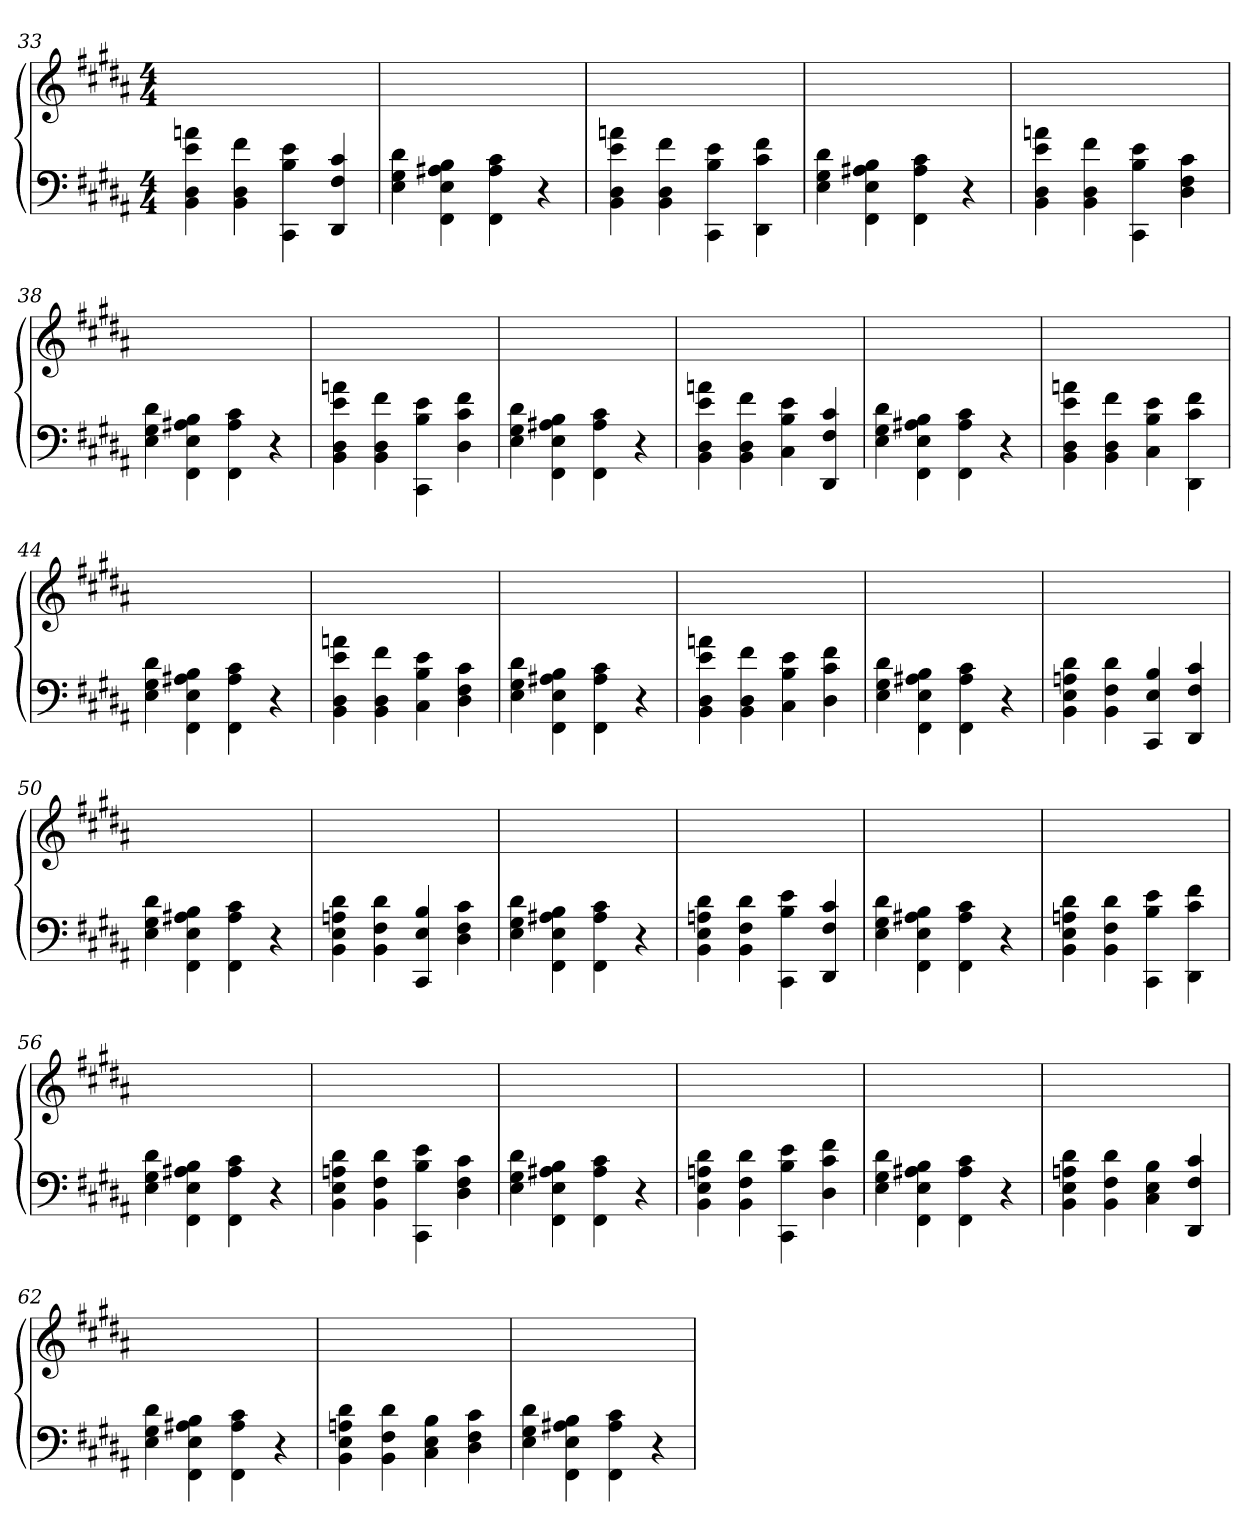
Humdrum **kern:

**kern	**kern
*part2	*part1
*staff2	*staff1
*clefF4	*clefG2
*k[f#c#g#d#a#]	*k[f#c#g#d#a#]
*B:	*B:
*M4/4	*M4/4
=33	=33
4BB 4D# 4e 4an	1ryy
4BB 4D# 4f#	.
4CC# 4B 4e	.
4DD# 4F# 4c#	.
=34	=34
4E 4G# 4d#	1ryy
4FF# 4E 4A#X 4B	.
4FF# 4A# 4c#	.
4r	.
=35	=35
4BB 4D# 4e 4an	1ryy
4BB 4D# 4f#	.
4CC# 4B 4e	.
4DD# 4c# 4f#	.
=36	=36
4E 4G# 4d#	1ryy
4FF# 4E 4A#X 4B	.
4FF# 4A# 4c#	.
4r	.
=37	=37
4BB 4D# 4e 4an	1ryy
4BB 4D# 4f#	.
4CC# 4B 4e	.
4D# 4F# 4c#	.
=38	=38
4E 4G# 4d#	1ryy
4FF# 4E 4A#X 4B	.
4FF# 4A# 4c#	.
4r	.
=39	=39
4BB 4D# 4e 4an	1ryy
4BB 4D# 4f#	.
4CC# 4B 4e	.
4D# 4c# 4f#	.
=40	=40
4E 4G# 4d#	1ryy
4FF# 4E 4A#X 4B	.
4FF# 4A# 4c#	.
4r	.
=41	=41
4BB 4D# 4e 4an	1ryy
4BB 4D# 4f#	.
4C# 4B 4e	.
4DD# 4F# 4c#	.
=42	=42
4E 4G# 4d#	1ryy
4FF# 4E 4A#X 4B	.
4FF# 4A# 4c#	.
4r	.
=43	=43
4BB 4D# 4e 4an	1ryy
4BB 4D# 4f#	.
4C# 4B 4e	.
4DD# 4c# 4f#	.
=44	=44
4E 4G# 4d#	1ryy
4FF# 4E 4A#X 4B	.
4FF# 4A# 4c#	.
4r	.
=45	=45
4BB 4D# 4e 4an	1ryy
4BB 4D# 4f#	.
4C# 4B 4e	.
4D# 4F# 4c#	.
=46	=46
4E 4G# 4d#	1ryy
4FF# 4E 4A#X 4B	.
4FF# 4A# 4c#	.
4r	.
=47	=47
4BB 4D# 4e 4an	1ryy
4BB 4D# 4f#	.
4C# 4B 4e	.
4D# 4c# 4f#	.
=48	=48
4E 4G# 4d#	1ryy
4FF# 4E 4A#X 4B	.
4FF# 4A# 4c#	.
4r	.
=49	=49
4BB 4E 4An 4d#	1ryy
4BB 4F# 4d#	.
4CC# 4E 4B	.
4DD# 4F# 4c#	.
=50	=50
4E 4G# 4d#	1ryy
4FF# 4E 4A#X 4B	.
4FF# 4A# 4c#	.
4r	.
=51	=51
4BB 4E 4An 4d#	1ryy
4BB 4F# 4d#	.
4CC# 4E 4B	.
4D# 4F# 4c#	.
=52	=52
4E 4G# 4d#	1ryy
4FF# 4E 4A#X 4B	.
4FF# 4A# 4c#	.
4r	.
=53	=53
4BB 4E 4An 4d#	1ryy
4BB 4F# 4d#	.
4CC# 4B 4e	.
4DD# 4F# 4c#	.
=54	=54
4E 4G# 4d#	1ryy
4FF# 4E 4A#X 4B	.
4FF# 4A# 4c#	.
4r	.
=55	=55
4BB 4E 4An 4d#	1ryy
4BB 4F# 4d#	.
4CC# 4B 4e	.
4DD# 4c# 4f#	.
=56	=56
4E 4G# 4d#	1ryy
4FF# 4E 4A#X 4B	.
4FF# 4A# 4c#	.
4r	.
=57	=57
4BB 4E 4An 4d#	1ryy
4BB 4F# 4d#	.
4CC# 4B 4e	.
4D# 4F# 4c#	.
=58	=58
4E 4G# 4d#	1ryy
4FF# 4E 4A#X 4B	.
4FF# 4A# 4c#	.
4r	.
=59	=59
4BB 4E 4An 4d#	1ryy
4BB 4F# 4d#	.
4CC# 4B 4e	.
4D# 4c# 4f#	.
=60	=60
4E 4G# 4d#	1ryy
4FF# 4E 4A#X 4B	.
4FF# 4A# 4c#	.
4r	.
=61	=61
4BB 4E 4An 4d#	1ryy
4BB 4F# 4d#	.
4C# 4E 4B	.
4DD# 4F# 4c#	.
=62	=62
4E 4G# 4d#	1ryy
4FF# 4E 4A#X 4B	.
4FF# 4A# 4c#	.
4r	.
=63	=63
4BB 4E 4An 4d#	1ryy
4BB 4F# 4d#	.
4C# 4E 4B	.
4D# 4F# 4c#	.
=64	=64
4E 4G# 4d#	1ryy
4FF# 4E 4A#X 4B	.
4FF# 4A# 4c#	.
4r	.
=	=
*-	*-
